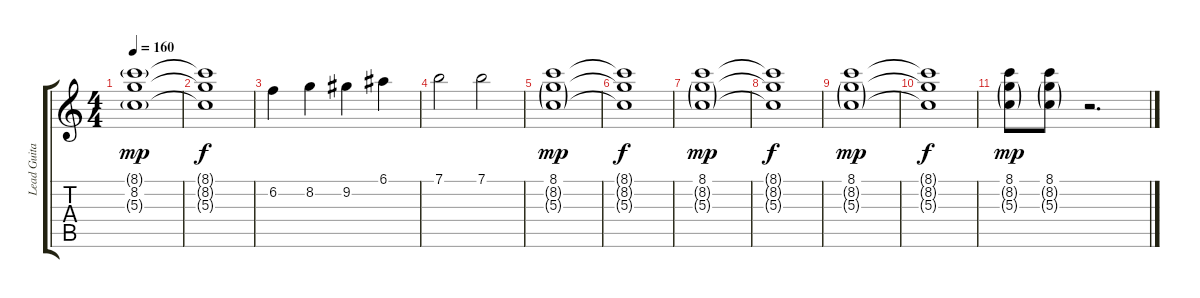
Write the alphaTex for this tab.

\track ("Lead Guitar" "Lead Guita") {instrument electricguitarjazz}
\staff {score tabs}
\tuning (E4 B3 G3 D3 A2 E2) {hide}
\ts (4 4)
\tempo 160
\clef g2
\ks c
(8.1{g} 8.2 5.3{g}).1{dy mp} |
(8.1{t} 8.2{t} 5.3{t}).1{dy f} |
6.2.4 8.2.4 9.2.4 6.1.4 |
7.1.2 7.1.2 |
(8.1 8.2{g} 5.3{g}).1{dy mp} |
(8.1{t} 8.2{t} 5.3{t}).1{dy f} |
(8.1 8.2{g} 5.3{g}).1{dy mp} |
(8.1{t} 8.2{t} 5.3{t}).1{dy f} |
(8.1 8.2{g} 5.3{g}).1{dy mp} |
(8.1{t} 8.2{t} 5.3{t}).1{dy f} |
(8.1 8.2{g} 5.3{g}).8{dy mp} (8.1 8.2{g} 5.3{g}).8 r.2{d}
